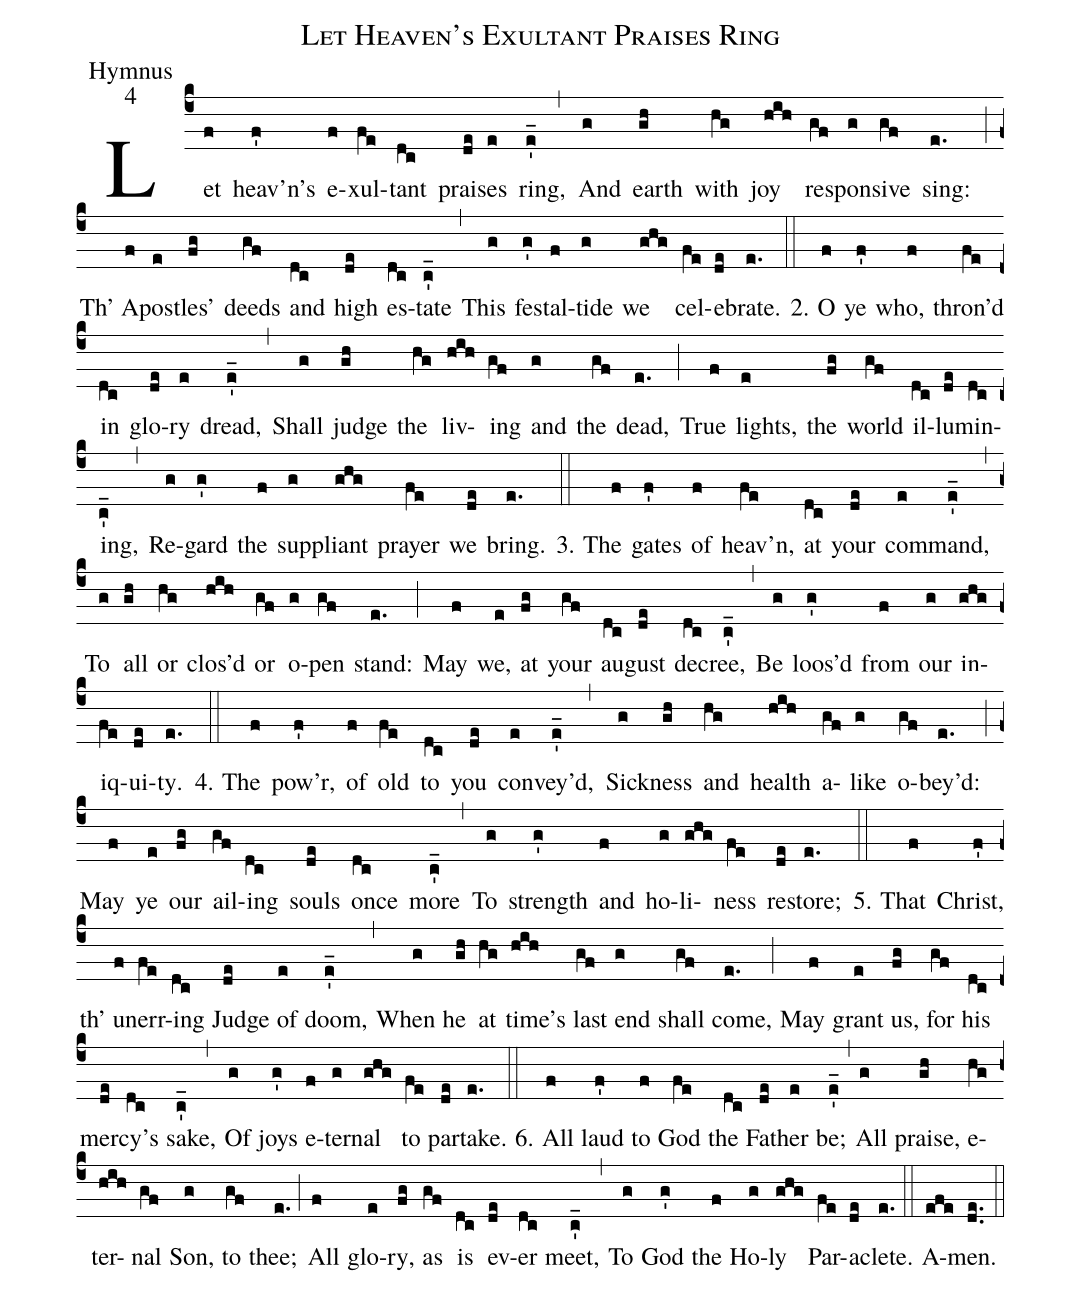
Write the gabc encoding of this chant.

name: Let Heaven's Exultant Praises Ring;
office-part: Hymnus;
mode: 4;
%%
(c4)Let(f) heav'n's(f') e(f)xul(fe)tant(dc) prais(de)es(e) ring,(e'_) (,)

And(g) earth(gh) with(hg) joy(hih) re(gf)spon(g)sive(gf) sing:(e.) (;)

Th' A(f)pos(e)tles'(fg) deeds(gf) and(dc) high(de) es(dc)tate(c'_) (,)

This(g) fes(g')tal-(f)tide(g) we(ghg) cel(fe)e(de)brate.(e.) (::)

2. O(f) ye(f') who,(f) thron'd(fe) in(dc) glo(de)ry(e) dread,(e'_) (,)

Shall(g) judge(gh) the(hg) liv(hih)ing(gf) and(g) the(gf) dead,(e.) (;)

True(f) lights,(e) the(fg) world(gf) il(dc)lu(de)min(dc)ing,(c'_) (,)

Re(g)gard(g') the(f) sup(g)pliant(ghg) prayer(fe) we(de) bring.(e.) (::)

3. The(f) gates(f') of(f) heav'n,(fe) at(dc) your(de) com(e)mand,(e'_) (,)

To(g) all(gh) or(hg) clos'd(hih) or(gf) o(g)pen(gf) stand:(e.) (;)

May(f) we,(e) at(fg) your(gf) au(dc)gust(de) de(dc)cree,(c'_) (,)

Be(g) loos'd(g') from(f) our(g) in(ghg)iq(fe)ui(de)ty.(e.) (::)

4. The(f) pow'r,(f') of(f) old(fe) to(dc) you(de) con(e)vey'd,(e'_) (,)

Sick(g)ness(gh) and(hg) health(hih) a(gf)like(g) o(gf)bey'd:(e.) (;)

May(f) ye(e) our(fg) ail(gf)ing(dc) souls(de) once(dc) more(c'_) (,)

To(g) strength(g') and(f) ho(g)li(ghg)ness(fe) re(de)store;(e.) (::)

5. That(f) Christ,(f') th' un(f)err(fe)ing(dc) Judge(de) of(e) doom,(e'_) (,)

When(g) he(gh) at(hg) time's(hih) last(gf) end(g) shall(gf) come,(e.) (;)

May(f) grant(e) us,(fg) for(gf) his(dc) mer(de)cy's(dc) sake,(c'_) (,)

Of(g) joys(g') e(f)ter(g)nal(ghg) to(fe) par(de)take.(e.) (::)

6. All(f) laud(f') to(f) God(fe) the(dc) Fa(de)ther(e) be;(e'_) (,)

All(g) praise,(gh) e(hg)ter(hih)nal(gf) Son,(g) to(gf) thee;(e.) (;)

All(f) glo(e)ry,(fg) as(gf) is(dc) ev(de)er(dc) meet,(c'_) (,)

To(g) God(g') the(f) Ho(g)ly(ghg) Par(fe)a(de)clete.(e.) (::)

A(efe)men.(de..) (::)
